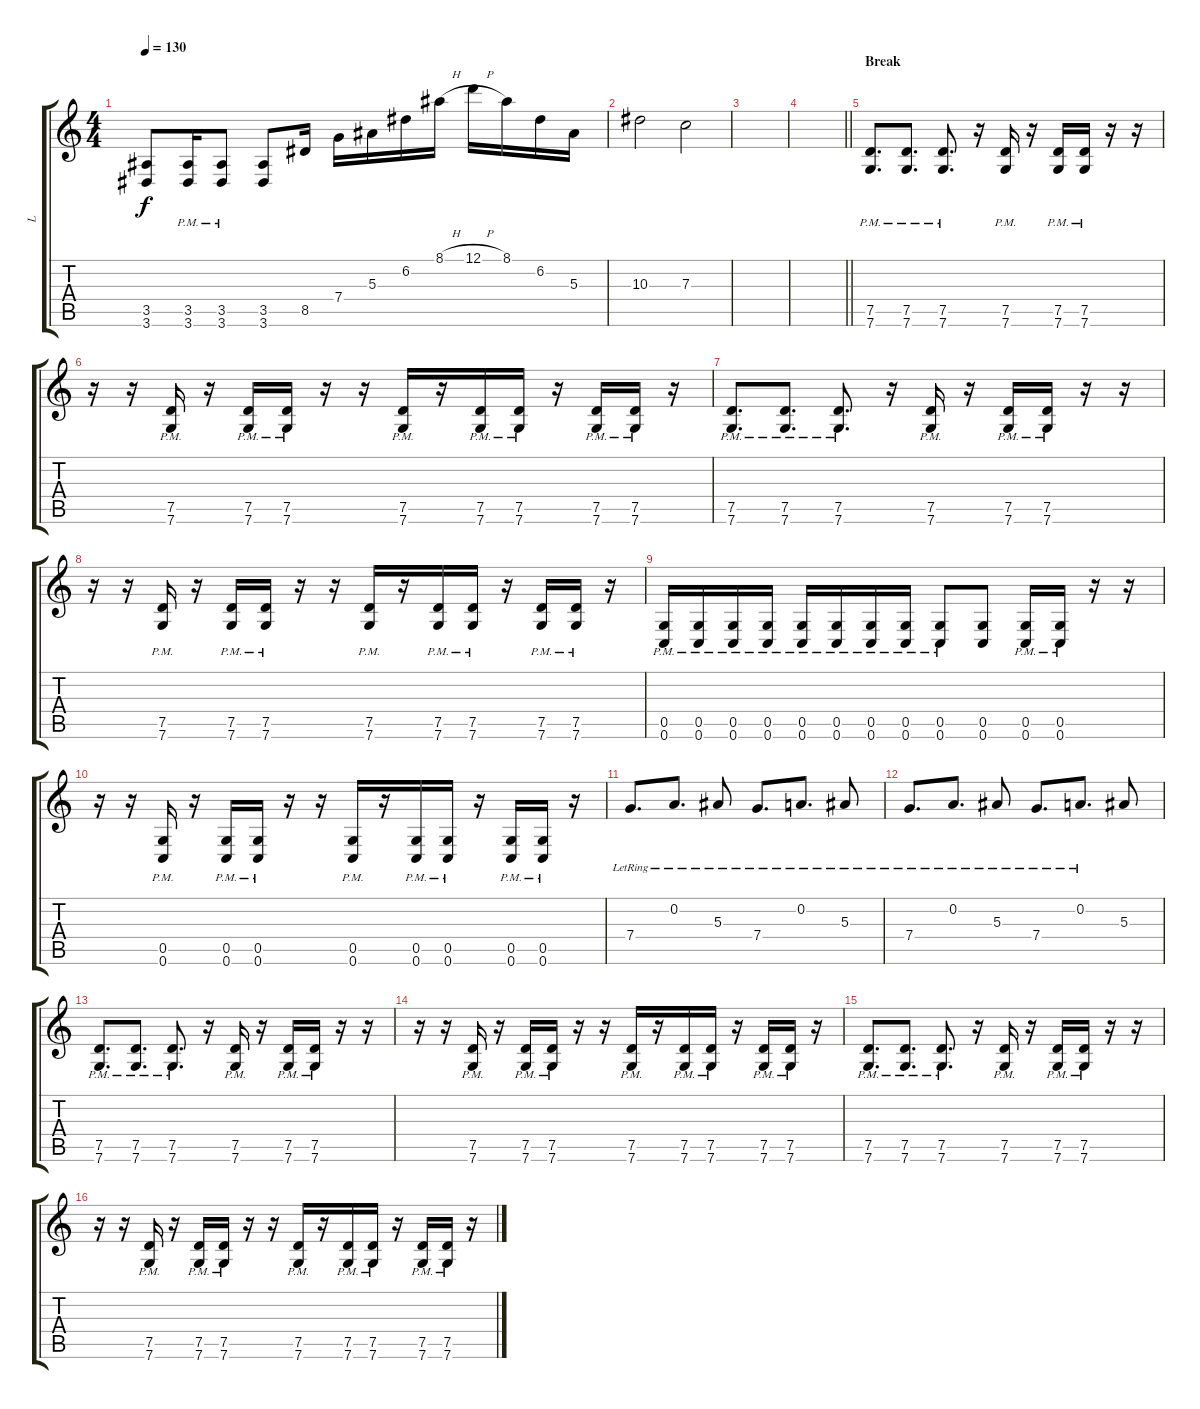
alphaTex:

\track ("L" "L") {instrument distortionguitar}
\staff {score tabs}
\tuning (D4 A3 F3 C3 G2 C2) {hide}
\ts (4 4)
\tempo 130
\clef g2
\ks c
(3.5 3.6).8{dy f} (3.5{pm} 3.6{pm}).16 (3.5{pm} 3.6{pm}).8 (3.5 3.6).8 8.5.16 7.4.16 5.3.16 6.2.16 8.1{h}.16 12.1{h}.16 8.1.16 6.2.16 5.3.16 |
10.3.2 7.3.2 |
|
\barLineRight lightlight
|
\section ("" "Break")
(7.5{pm} 7.6{pm}).8{d} (7.5{pm} 7.6{pm}).8{d} (7.5{pm} 7.6{pm}).8{d} r.16 (7.5{pm} 7.6{pm}).16 r.16 (7.5{pm} 7.6{pm}).16 (7.5{pm} 7.6{pm}).16 r.16 r.16 |
r.16 r.16 (7.5{pm} 7.6{pm}).16 r.16 (7.5{pm} 7.6{pm}).16 (7.5{pm} 7.6{pm}).16 r.16 r.16 (7.5{pm} 7.6{pm}).16 r.16 (7.5{pm} 7.6{pm}).16 (7.5{pm} 7.6{pm}).16 r.16 (7.5{pm} 7.6{pm}).16 (7.5{pm} 7.6{pm}).16 r.16 |
(7.5{pm} 7.6{pm}).8{d} (7.5{pm} 7.6{pm}).8{d} (7.5{pm} 7.6{pm}).8{d} r.16 (7.5{pm} 7.6{pm}).16 r.16 (7.5{pm} 7.6{pm}).16 (7.5{pm} 7.6{pm}).16 r.16 r.16 |
r.16 r.16 (7.5{pm} 7.6{pm}).16 r.16 (7.5{pm} 7.6{pm}).16 (7.5{pm} 7.6{pm}).16 r.16 r.16 (7.5{pm} 7.6{pm}).16 r.16 (7.5{pm} 7.6{pm}).16 (7.5{pm} 7.6{pm}).16 r.16 (7.5{pm} 7.6{pm}).16 (7.5{pm} 7.6{pm}).16 r.16 |
(0.5{pm} 0.6{pm}).16 (0.5{pm} 0.6{pm}).16 (0.5{pm} 0.6{pm}).16 (0.5{pm} 0.6{pm}).16 (0.5{pm} 0.6{pm}).16 (0.5{pm} 0.6{pm}).16 (0.5{pm} 0.6{pm}).16 (0.5{pm} 0.6{pm}).16 (0.5{pm} 0.6{pm}).8 (0.5 0.6).8 (0.5{pm} 0.6{pm}).16 (0.5{pm} 0.6{pm}).16 r.16 r.16 |
r.16 r.16 (0.5{pm} 0.6{pm}).16 r.16 (0.5{pm} 0.6{pm}).16 (0.5{pm} 0.6{pm}).16 r.16 r.16 (0.5{pm} 0.6{pm}).16 r.16 (0.5{pm} 0.6{pm}).16 (0.5{pm} 0.6{pm}).16 r.16 (0.5{pm} 0.6{pm}).16 (0.5{pm} 0.6{pm}).16 r.16 |
7.4{lr}.8{d} 0.2{lr}.8{d} 5.3{lr}.8 7.4{lr}.8{d} 0.2{lr}.8{d} 5.3{lr}.8 |
7.4{lr}.8{d} 0.2{lr}.8{d} 5.3{lr}.8 7.4{lr}.8{d} 0.2{lr}.8{d} 5.3.8 |
(7.5{pm} 7.6{pm}).8{d} (7.5{pm} 7.6{pm}).8{d} (7.5{pm} 7.6{pm}).8{d} r.16 (7.5{pm} 7.6{pm}).16 r.16 (7.5{pm} 7.6{pm}).16 (7.5{pm} 7.6{pm}).16 r.16 r.16 |
r.16 r.16 (7.5{pm} 7.6{pm}).16 r.16 (7.5{pm} 7.6{pm}).16 (7.5{pm} 7.6{pm}).16 r.16 r.16 (7.5{pm} 7.6{pm}).16 r.16 (7.5{pm} 7.6{pm}).16 (7.5{pm} 7.6{pm}).16 r.16 (7.5{pm} 7.6{pm}).16 (7.5{pm} 7.6{pm}).16 r.16 |
(7.5{pm} 7.6{pm}).8{d} (7.5{pm} 7.6{pm}).8{d} (7.5{pm} 7.6{pm}).8{d} r.16 (7.5{pm} 7.6{pm}).16 r.16 (7.5{pm} 7.6{pm}).16 (7.5{pm} 7.6{pm}).16 r.16 r.16 |
r.16 r.16 (7.5{pm} 7.6{pm}).16 r.16 (7.5{pm} 7.6{pm}).16 (7.5{pm} 7.6{pm}).16 r.16 r.16 (7.5{pm} 7.6{pm}).16 r.16 (7.5{pm} 7.6{pm}).16 (7.5{pm} 7.6{pm}).16 r.16 (7.5{pm} 7.6{pm}).16 (7.5{pm} 7.6{pm}).16 r.16
